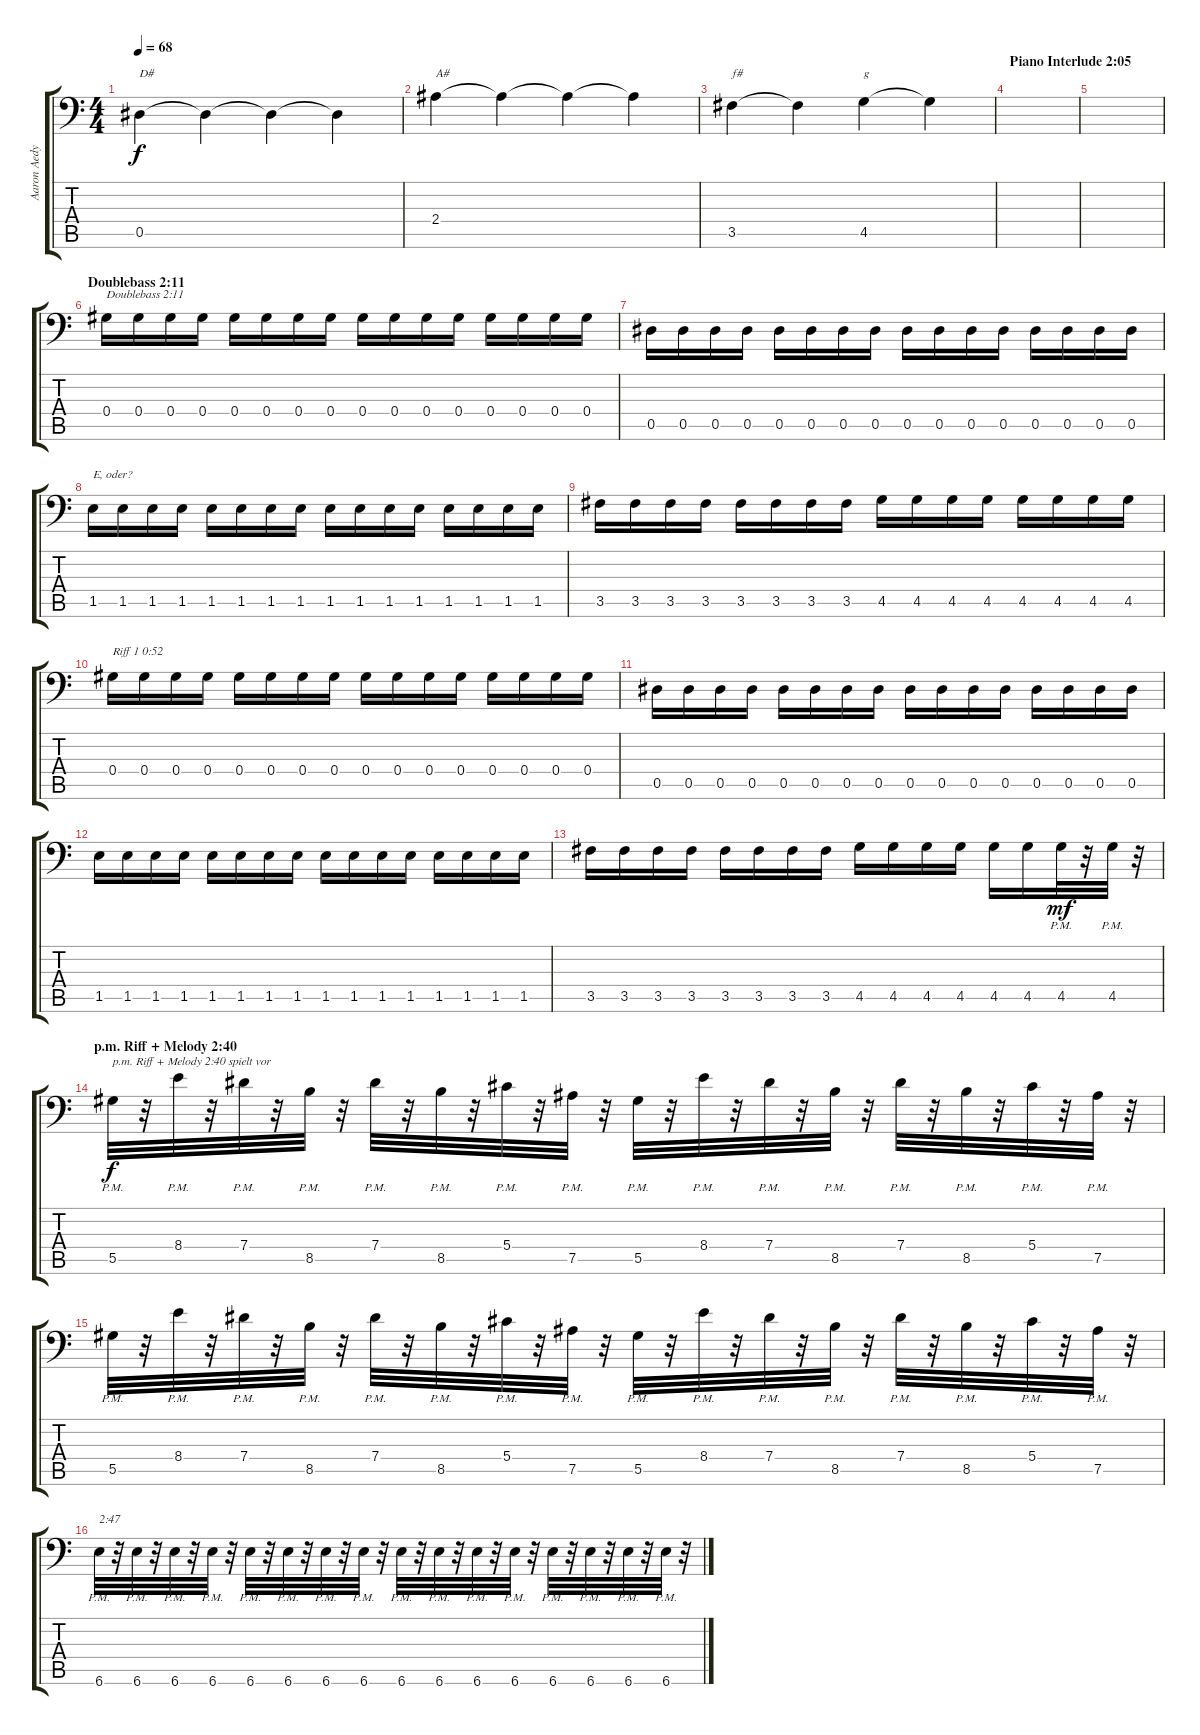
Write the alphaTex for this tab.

\track ("Aaron Aedy (A#-Tuning)" "Aaron Aedy") {instrument overdrivenguitar}
\staff {score tabs}
\tuning (Bb3 F3 Db3 Ab2 Eb2 Bb1) {hide}
\ts (4 4)
\tempo 68
\clef f4
\ks c
0.5.4{txt "D#" dy f} 0.5{t}.4 0.5{t}.4 0.5{t}.4 |
2.4.4{txt "A#"} 2.4{t}.4 2.4{t}.4 2.4{t}.4 |
3.5.4{txt "f#"} 3.5{t}.4 4.5.4{txt "g"} 4.5{t}.4 |
\section ("" "Piano Interlude 2:05")
|
|
\section ("" "Doublebass 2:11")
0.4.16{txt "Doublebass 2:11"} 0.4.16 0.4.16 0.4.16 0.4.16 0.4.16 0.4.16 0.4.16 0.4.16 0.4.16 0.4.16 0.4.16 0.4.16 0.4.16 0.4.16 0.4.16 |
0.5.16 0.5.16 0.5.16 0.5.16 0.5.16 0.5.16 0.5.16 0.5.16 0.5.16 0.5.16 0.5.16 0.5.16 0.5.16 0.5.16 0.5.16 0.5.16 |
1.5.16{txt "E, oder?"} 1.5.16 1.5.16 1.5.16 1.5.16 1.5.16 1.5.16 1.5.16 1.5.16 1.5.16 1.5.16 1.5.16 1.5.16 1.5.16 1.5.16 1.5.16 |
3.5.16 3.5.16 3.5.16 3.5.16 3.5.16 3.5.16 3.5.16 3.5.16 4.5.16 4.5.16 4.5.16 4.5.16 4.5.16 4.5.16 4.5.16 4.5.16 |
0.4.16{txt "Riff 1 0:52"} 0.4.16 0.4.16 0.4.16 0.4.16 0.4.16 0.4.16 0.4.16 0.4.16 0.4.16 0.4.16 0.4.16 0.4.16 0.4.16 0.4.16 0.4.16 |
0.5.16 0.5.16 0.5.16 0.5.16 0.5.16 0.5.16 0.5.16 0.5.16 0.5.16 0.5.16 0.5.16 0.5.16 0.5.16 0.5.16 0.5.16 0.5.16 |
1.5.16 1.5.16 1.5.16 1.5.16 1.5.16 1.5.16 1.5.16 1.5.16 1.5.16 1.5.16 1.5.16 1.5.16 1.5.16 1.5.16 1.5.16 1.5.16 |
3.5.16 3.5.16 3.5.16 3.5.16 3.5.16 3.5.16 3.5.16 3.5.16 4.5.16 4.5.16 4.5.16 4.5.16 4.5.16 4.5.16 4.5{pm}.32{dy mf} r.32 4.5{pm}.32 r.32 |
\section ("" "p.m. Riff + Melody 2:40")
5.5{pm}.32{txt "p.m. Riff + Melody 2:40 spielt vor" dy f} r.32 8.4{pm}.32 r.32 7.4{pm}.32 r.32 8.5{pm}.32 r.32 7.4{pm}.32 r.32 8.5{pm}.32 r.32 5.4{pm}.32 r.32 7.5{pm}.32 r.32 5.5{pm}.32 r.32 8.4{pm}.32 r.32 7.4{pm}.32 r.32 8.5{pm}.32 r.32 7.4{pm}.32 r.32 8.5{pm}.32 r.32 5.4{pm}.32 r.32 7.5{pm}.32 r.32 |
5.5{pm}.32 r.32 8.4{pm}.32 r.32 7.4{pm}.32 r.32 8.5{pm}.32 r.32 7.4{pm}.32 r.32 8.5{pm}.32 r.32 5.4{pm}.32 r.32 7.5{pm}.32 r.32 5.5{pm}.32 r.32 8.4{pm}.32 r.32 7.4{pm}.32 r.32 8.5{pm}.32 r.32 7.4{pm}.32 r.32 8.5{pm}.32 r.32 5.4{pm}.32 r.32 7.5{pm}.32 r.32 |
6.6{pm}.32{txt "2:47"} r.32 6.6{pm}.32 r.32 6.6{pm}.32 r.32 6.6{pm}.32 r.32 6.6{pm}.32 r.32 6.6{pm}.32 r.32 6.6{pm}.32 r.32 6.6{pm}.32 r.32 6.6{pm}.32 r.32 6.6{pm}.32 r.32 6.6{pm}.32 r.32 6.6{pm}.32 r.32 6.6{pm}.32 r.32 6.6{pm}.32 r.32 6.6{pm}.32 r.32 6.6{pm}.32 r.32
